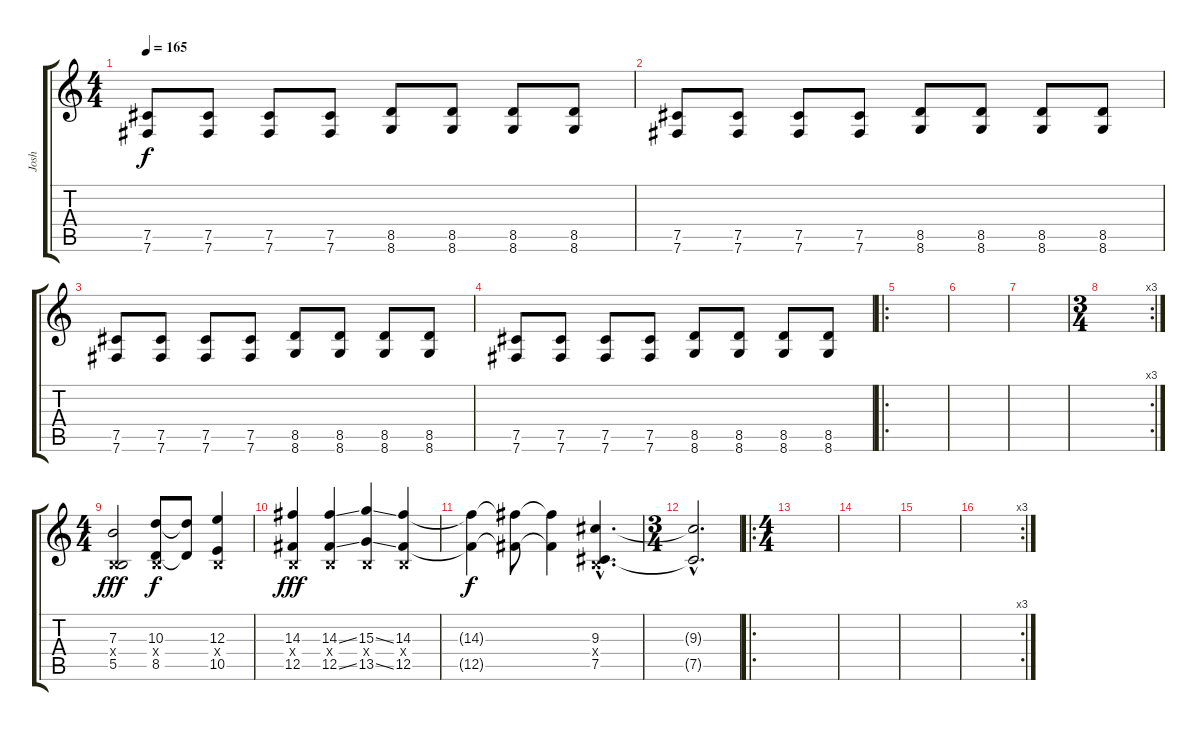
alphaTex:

\track ("Josh" "Josh") {instrument overdrivenguitar}
\staff {score tabs}
\tuning (Db4 Ab3 E3 B2 Gb2 B1) {hide}
\ts (4 4)
\tempo 165
\clef g2
\ks c
(7.5 7.6).8{dy f} (7.5 7.6).8 (7.5 7.6).8 (7.5 7.6).8 (8.5 8.6).8 (8.5 8.6).8 (8.5 8.6).8 (8.5 8.6).8 |
(7.5 7.6).8 (7.5 7.6).8 (7.5 7.6).8 (7.5 7.6).8 (8.5 8.6).8 (8.5 8.6).8 (8.5 8.6).8 (8.5 8.6).8 |
(7.5 7.6).8 (7.5 7.6).8 (7.5 7.6).8 (7.5 7.6).8 (8.5 8.6).8 (8.5 8.6).8 (8.5 8.6).8 (8.5 8.6).8 |
(7.5 7.6).8 (7.5 7.6).8 (7.5 7.6).8 (7.5 7.6).8 (8.5 8.6).8 (8.5 8.6).8 (8.5 8.6).8 (8.5 8.6).8 |
\ro
|
|
|
\rc 3
\ts (3 4)
|
\ts (4 4)
(7.3 0.4{x} 5.5).2{dy fff} (10.3 0.4{x} 8.5).8{dy f} (10.3{t} 8.5{t}).8 (12.3 0.4{x} 10.5).4 |
(14.3 0.4{x} 12.5).4{dy fff} (14.3{ss} 0.4{x} 12.5{ss}).4 (15.3{ss} 0.4{x} 13.5{ss}).4 (14.3 0.4{x} 12.5).4 |
(14.3{t} 12.5{t}).4{dy f} (14.3{t} 12.5{t}).8 (14.3{t} 12.5{t}).4 (9.3{hac} 0.4{hac x} 7.5{hac}).4{d} |
\ts (3 4)
(9.3{hac t} 7.5{hac t}).2{d} |
\ro
\ts (4 4)
|
|
|
\rc 3
